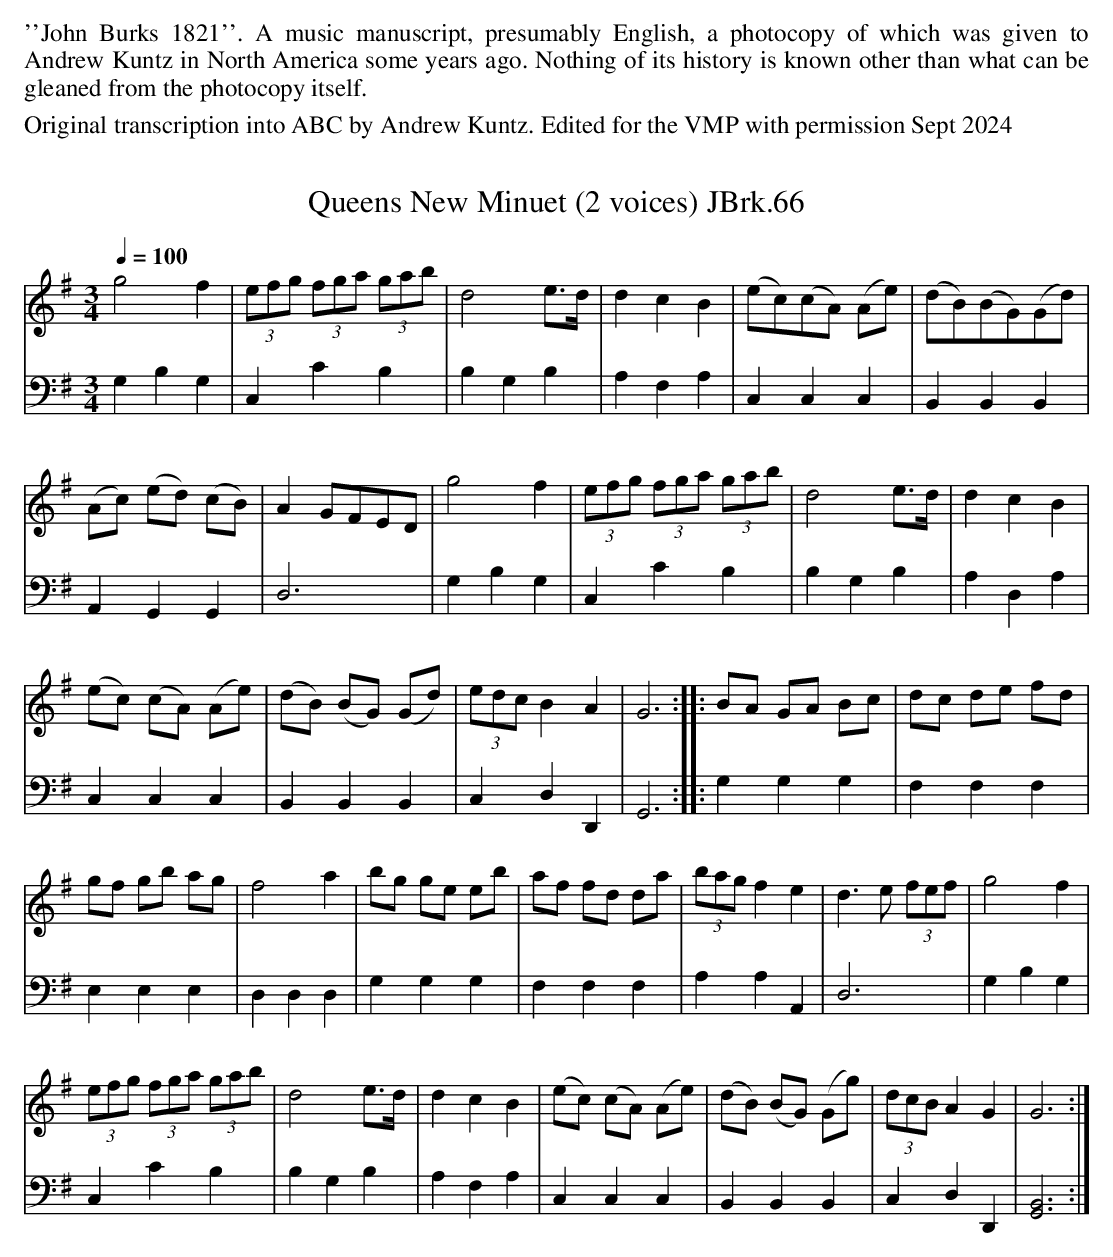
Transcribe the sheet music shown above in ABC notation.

X:1
T:Queens New Minuet (2 voices) JBrk.66
Q:1/4=100
M:3/4
L:1/8
K:G
V:1
g4f2|(3efg (3fga (3gab|d4 e>d|d2c2B2|(ec)(cA) (Ae)|(dB)(BG)(Gd)|
(Ac) (ed) (cB)|A2 GFED|g4f2|(3efg (3fga (3gab|d4e>d|d2c2B2|
(ec) (cA) (Ae)|(dB) (BG) (Gd)|(3edc B2A2|G6:||:BA GA Bc|dc de fd|
gf gb ag|f4 a2|bg ge eb|af fd da|(3bag f2e2|d3e (3fef|g4 f2|
(3efg (3fga (3gab|d4 e>d|d2c2B2|(ec) (cA) (Ae)|(dB) (BG) (Gg)|(3dcB A2G2|G6:|
V:2 clef = bass
G,2B,2G,2|C,2C2B,2|B,2G,2B,2|A,2F,2A,2|C,2C,2C,2|B,,2B,,2B,,2|
A,,2G,,2G,,2|D,6|G,2B,2G,2|C,2C2B,2|B,2G,2B,2|A,2D,2A,2|
C,2C,2C,2|B,,2B,,2B,,2|C,2D,2D,,2|G,,6::G,2G,2G,2|F,2F,2F,2|
E,2E,2E,2|D,2D,2D,2|G,2G,2G,2|F,2F,2F,2|A,2A,2A,,2|D,6|G,2B,2G,2|
C,2C2B,2|B,2G,2B,2|A,2F,2A,2|C,2C,2C,2|B,,2B,,2B,,2|C,2D,2D,,2|[G,,6B,,6]:|
